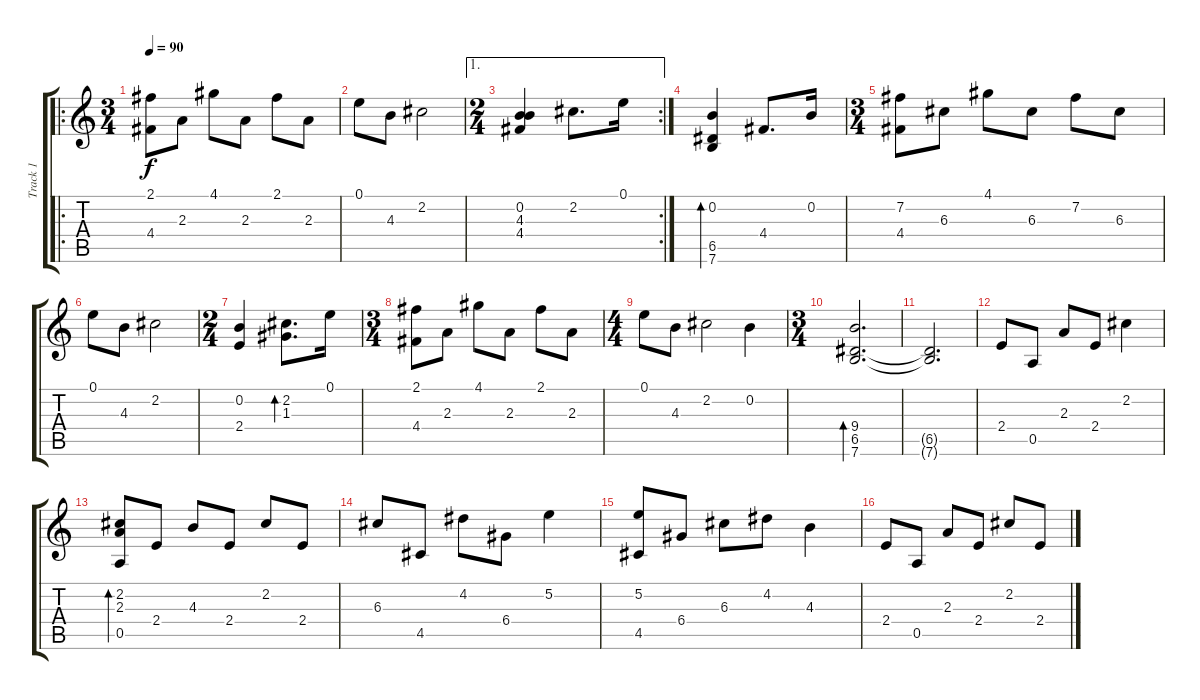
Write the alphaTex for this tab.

\track ("Track 1" "Track 1") {instrument acousticguitarsteel}
\staff {score tabs}
\tuning (E4 B3 G3 D3 A2 E2) {hide}
\ro
\ts (3 4)
\tempo 90
\clef g2
\ks c
(2.1 4.4).8{dy f} 2.3.8 4.1.8 2.3.8 2.1.8 2.3.8 |
0.1.8 4.3.8 2.2.2 |
\ae 1
\rc 2
\ts (2 4)
(0.2 4.3 4.4).4 2.2.8{d} 0.1.16 |
(0.2 6.5 7.6).4{bd 60} 4.4.8{d} 0.2.16 |
\ts (3 4)
(7.2 4.4).8 6.3.8 4.1.8 6.3.8 7.2.8 6.3.8 |
0.1.8 4.3.8 2.2.2 |
\ts (2 4)
(0.2 2.4).4 (2.2 1.3).8{d bd 60} 0.1.16 |
\ts (3 4)
(2.1 4.4).8 2.3.8 4.1.8 2.3.8 2.1.8 2.3.8 |
\ts (4 4)
0.1.8 4.3.8 2.2.2 0.2.4 |
\ts (3 4)
(9.4 6.5 7.6).2{d bd 60} |
(6.5{t} 7.6{t}).2{d} |
2.4.8 0.5.8 2.3.8 2.4.8 2.2.4 |
(2.2 2.3 0.5).8{bd 60} 2.4.8 4.3.8 2.4.8 2.2.8 2.4.8 |
6.3.8 4.5.8 4.2.8 6.4.8 5.2.4 |
(5.2 4.5).8 6.4.8 6.3.8 4.2.8 4.3.4 |
2.4.8 0.5.8 2.3.8 2.4.8 2.2.8 2.4.8
